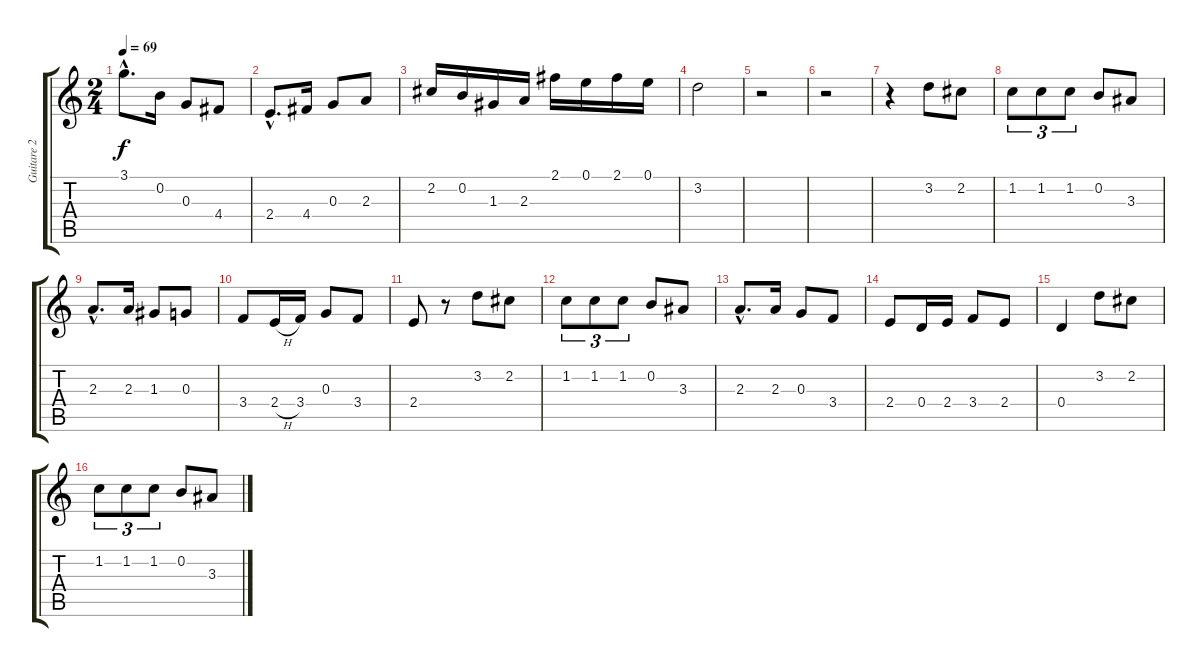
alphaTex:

\track ("Guitare 2" "Guitare 2") {instrument acousticguitarnylon}
\staff {score tabs}
\tuning (E4 B3 G3 D3 A2 E2) {hide}
\ts (2 4)
\tempo 69
\clef g2
\ks c
3.1{hac}.8{d dy f} 0.2.16 0.3.8 4.4.8 |
2.4{hac}.8{d} 4.4.16 0.3.8 2.3.8 |
2.2.16 0.2.16 1.3.16 2.3.16 2.1.16 0.1.16 2.1.16 0.1.16 |
3.2.2 |
r.2 |
r.2 |
r.4 3.2.8 2.2.8 |
1.2.8{tu (3 2)} 1.2.8{tu (3 2)} 1.2.8{tu (3 2)} 0.2.8 3.3.8 |
2.3{hac}.8{d} 2.3.16 1.3.8 0.3.8 |
3.4.8 2.4{h}.16 3.4.16 0.3.8 3.4.8 |
2.4.8 r.8 3.2.8 2.2.8 |
1.2.8{tu (3 2)} 1.2.8{tu (3 2)} 1.2.8{tu (3 2)} 0.2.8 3.3.8 |
2.3{hac}.8{d} 2.3.16 0.3.8 3.4.8 |
2.4.8 0.4.16 2.4.16 3.4.8 2.4.8 |
0.4.4 3.2.8 2.2.8 |
1.2.8{tu (3 2)} 1.2.8{tu (3 2)} 1.2.8{tu (3 2)} 0.2.8 3.3.8
